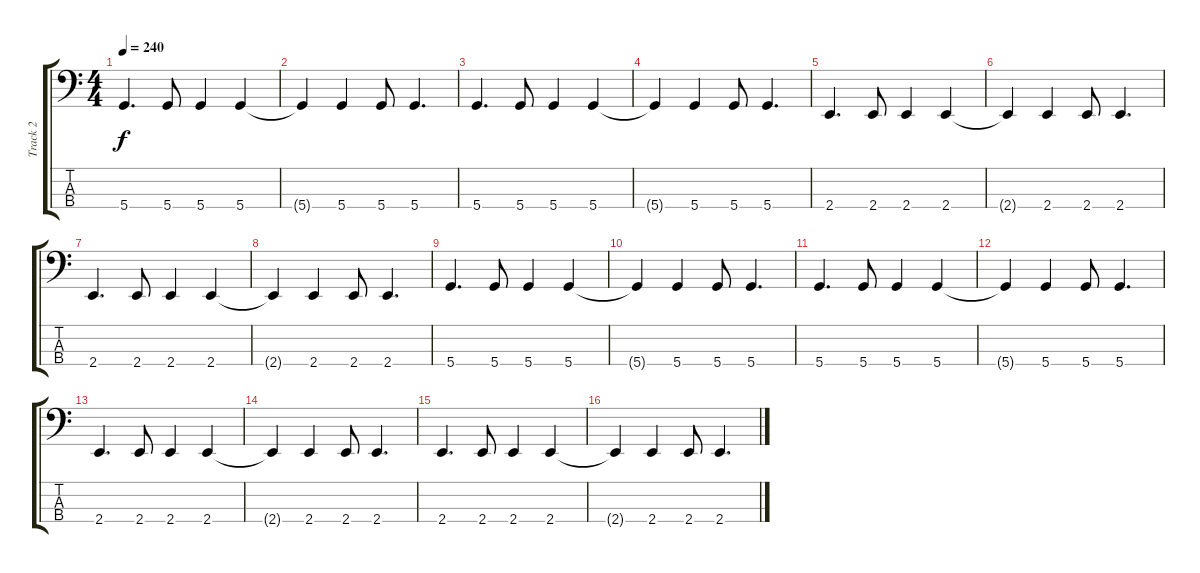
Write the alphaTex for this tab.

\track ("Track 2" "Track 2") {instrument electricbasspick}
\staff {score tabs}
\tuning (G2 D2 A1 D1) {hide}
\ts (4 4)
\tempo 240
\clef f4
\ks c
5.4.4{d dy f} 5.4.8 5.4.4 5.4.4 |
5.4{t}.4 5.4.4 5.4.8 5.4.4{d} |
5.4.4{d} 5.4.8 5.4.4 5.4.4 |
5.4{t}.4 5.4.4 5.4.8 5.4.4{d} |
2.4.4{d} 2.4.8 2.4.4 2.4.4 |
2.4{t}.4 2.4.4 2.4.8 2.4.4{d} |
2.4.4{d} 2.4.8 2.4.4 2.4.4 |
2.4{t}.4 2.4.4 2.4.8 2.4.4{d} |
5.4.4{d} 5.4.8 5.4.4 5.4.4 |
5.4{t}.4 5.4.4 5.4.8 5.4.4{d} |
5.4.4{d} 5.4.8 5.4.4 5.4.4 |
5.4{t}.4 5.4.4 5.4.8 5.4.4{d} |
2.4.4{d} 2.4.8 2.4.4 2.4.4 |
2.4{t}.4 2.4.4 2.4.8 2.4.4{d} |
2.4.4{d} 2.4.8 2.4.4 2.4.4 |
2.4{t}.4 2.4.4 2.4.8 2.4.4{d}
